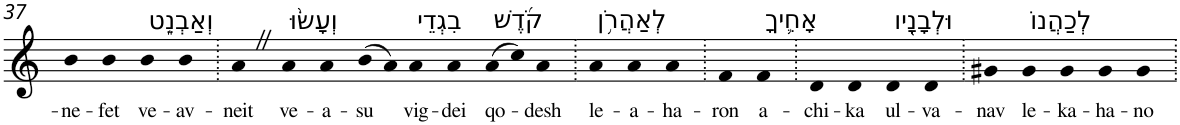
**kern	**text
*part1	*part1
*staff1	*staff1
*I"Piano	*
*I'Pno	*
!!LO:PB:g=z
*clefG2	*
*k[]	*
=37	=37
!	!LO:LY:b
4b	-ne-
!	!LO:LY:b
4b	-fet
!LO:TX:a:t=וְאַבְנֵ֑ט	!
!	!LO:LY:b
4b	ve-
!	!LO:LY:b
4b	-av-
=38.	=38.
!	!LO:LY:b
4aZ	-neit
!LO:TX:a:t=וְעָשׂ֨וּ	!
!	!LO:LY:b
4a	ve-
!	!LO:LY:b
4a	-a-
!	!LO:LY:b
(8b	-su
8a)	.
!LO:TX:a:t=בִגְדֵי	!
!	!LO:LY:b
4a	vig-
!	!LO:LY:b
4a	-dei
!LO:TX:a:t=קֹ֜דֶשׁ	!
!	!LO:LY:b
(8a	qo-
8cc)	.
!	!LO:LY:b
4a	-desh
=39.	=39.
!LO:TX:a:t=לְאַהֲרֹ֥ן	!
!	!LO:LY:b
4a	le-
!	!LO:LY:b
4a	-a-
!	!LO:LY:b
4a	-ha-
=40.	=40.
!	!LO:LY:b
4f	-ron
!LO:TX:a:t=אָחִ֛יךָ	!
!	!LO:LY:b
4f	a-
=41.	=41.
!	!LO:LY:b
4d	-chi-
!	!LO:LY:b
4d	-ka
!LO:TX:a:t=וּלְבָנָ֖יו	!
!	!LO:LY:b
4d	ul-
!	!LO:LY:b
4d	-va-
=42.	=42.
!	!LO:LY:b
4g#X	-nav
!LO:TX:a:t=לְכַהֲנוֹ	!
!	!LO:LY:b
4g#	le-
!	!LO:LY:b
4g#	-ka-
!	!LO:LY:b
4g#	-ha-
!	!LO:LY:b
4g#	-no
=.	=.
*-	*-
